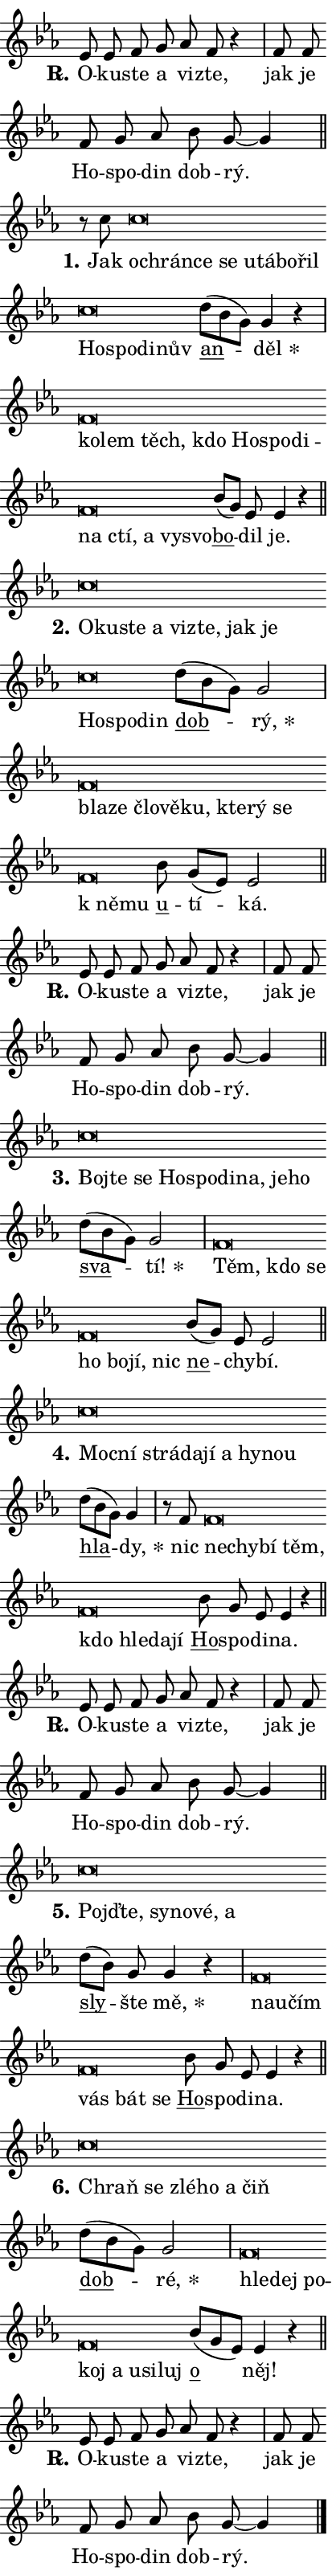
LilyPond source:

\version "2.24.0"
\header { tagline = "" }
\paper {
  indent = 0\cm
  top-margin = 0\cm
  right-margin = 0.13\cm % to fit lyric hyphens
  bottom-margin = 0\cm
  left-margin = 0\cm
  paper-width = 7\cm
  page-breaking = #ly:one-page-breaking
  system-system-spacing.basic-distance = #11
  score-system-spacing.basic-distance = #11
  ragged-last = ##f
}


%% Author: Thomas Morley
%% https://lists.gnu.org/archive/html/lilypond-user/2020-05/msg00002.html
#(define (line-position grob)
"Returns position of @var[grob} in current system:
   @code{'start}, if at first time-step
   @code{'end}, if at last time-step
   @code{'middle} otherwise
"
  (let* ((col (ly:item-get-column grob))
         (ln (ly:grob-object col 'left-neighbor))
         (rn (ly:grob-object col 'right-neighbor))
         (col-to-check-left (if (ly:grob? ln) ln col))
         (col-to-check-right (if (ly:grob? rn) rn col))
         (break-dir-left
           (and
             (ly:grob-property col-to-check-left 'non-musical #f)
             (ly:item-break-dir col-to-check-left)))
         (break-dir-right
           (and
             (ly:grob-property col-to-check-right 'non-musical #f)
             (ly:item-break-dir col-to-check-right))))
        (cond ((eqv? 1 break-dir-left) 'start)
              ((eqv? -1 break-dir-right) 'end)
              (else 'middle))))

#(define (tranparent-at-line-position vctor)
  (lambda (grob)
  "Relying on @code{line-position} select the relevant enry from @var{vctor}.
Used to determine transparency,"
    (case (line-position grob)
      ((end) (not (vector-ref vctor 0)))
      ((middle) (not (vector-ref vctor 1)))
      ((start) (not (vector-ref vctor 2))))))

noteHeadBreakVisibility =
#(define-music-function (break-visibility)(vector?)
"Makes @code{NoteHead}s transparent relying on @var{break-visibility}"
#{
  \override NoteHead.transparent =
    #(tranparent-at-line-position break-visibility)
#})

#(define delete-ledgers-for-transparent-note-heads
  (lambda (grob)
    "Reads whether a @code{NoteHead} is transparent.
If so this @code{NoteHead} is removed from @code{'note-heads} from
@var{grob}, which is supposed to be @code{LedgerLineSpanner}.
As a result ledgers are not printed for this @code{NoteHead}"
    (let* ((nhds-array (ly:grob-object grob 'note-heads))
           (nhds-list
             (if (ly:grob-array? nhds-array)
                 (ly:grob-array->list nhds-array)
                 '()))
           ;; Relies on the transparent-property being done before
           ;; Staff.LedgerLineSpanner.after-line-breaking is executed.
           ;; This is fragile ...
           (to-keep
             (remove
               (lambda (nhd)
                 (ly:grob-property nhd 'transparent #f))
               nhds-list)))
      ;; TODO find a better method to iterate over grob-arrays, similiar
      ;; to filter/remove etc for lists
      ;; For now rebuilt from scratch
      (set! (ly:grob-object grob 'note-heads)  '())
      (for-each
        (lambda (nhd)
          (ly:pointer-group-interface::add-grob grob 'note-heads nhd))
        to-keep))))

squashNotes = {
  \override NoteHead.X-extent = #'(-0.2 . 0.2)
  \override NoteHead.Y-extent = #'(-0.75 . 0)
  \override NoteHead.stencil =
    #(lambda (grob)
       (let ((pos (ly:grob-property grob 'staff-position)))
         (begin
           (if (< pos -7) (display "ERROR: Lower brevis then expected\n") (display "OK: Expected brevis position\n"))
           (if (<= pos -6) ly:text-interface::print ly:note-head::print))))
}
unSquashNotes = {
  \revert NoteHead.X-extent
  \revert NoteHead.Y-extent
  \revert NoteHead.stencil
}

hideNotes = \noteHeadBreakVisibility #begin-of-line-visible
unHideNotes = \noteHeadBreakVisibility #all-visible

% work-around for resetting accidentals
% https://lilypond.org/doc/v2.23/Documentation/notation/displaying-rhythms#unmetered-music
cadenzaMeasure = {
  \cadenzaOff
  \partial 1024 s1024
  \cadenzaOn
}

#(define-markup-command (accent layout props text) (markup?)
  "Underline accented syllable"
  (interpret-markup layout props
    #{\markup \override #'(offset . 4.3) \underline { #text }#}))

responsum = \markup \concat {
  "R" \hspace #-1.05 \path #0.1 #'((moveto 0 0.07) (lineto 0.9 0.8)) \hspace #0.05 "."
}

spaceSize = #0.6828661417322834 % exact space size for TeX Gyre Schola

\layout {
  \context {
    \Staff
    \remove "Time_signature_engraver"
    \override LedgerLineSpanner.after-line-breaking = #delete-ledgers-for-transparent-note-heads
  }
  \context {
    \Lyrics {
      \override LyricSpace.minimum-distance = \spaceSize
      \override LyricText.font-name = #"TeX Gyre Schola"
      \override LyricText.font-size = 1
      \override StanzaNumber.font-name = #"TeX Gyre Schola Bold"
      \override StanzaNumber.font-size = 1
    }
  }
  \context {
    \Score 
    \override NoteHead.text =
      #(lambda (grob) 
        (let ((pos (ly:grob-property grob 'staff-position)))
          #{\markup {
            \combine
              \halign #-0.55 \raise #(if (= pos -6) 0 0.5) \override #'(thickness . 2) \draw-line #'(3.2 . 0)
              \musicglyph "noteheads.sM1"
          }#}))
  }
}

% magnetic-lyrics.ily
%
%   written by
%     Jean Abou Samra <jean@abou-samra.fr>
%     Werner Lemberg <wl@gnu.org>
%
%   adapted by
%     Jiri Hon <jiri.hon@gmail.com>
%
% Version 2022-Apr-15

% https://www.mail-archive.com/lilypond-user@gnu.org/msg149350.html

#(define (Left_hyphen_pointer_engraver context)
   "Collect syllable-hyphen-syllable occurrences in lyrics and store
them in properties.  This engraver only looks to the left.  For
example, if the lyrics input is @code{foo -- bar}, it does the
following.

@itemize @bullet
@item
Set the @code{text} property of the @code{LyricHyphen} grob between
@q{foo} and @q{bar} to @code{foo}.

@item
Set the @code{left-hyphen} property of the @code{LyricText} grob with
text @q{foo} to the @code{LyricHyphen} grob between @q{foo} and
@q{bar}.
@end itemize

Use this auxiliary engraver in combination with the
@code{lyric-@/text::@/apply-@/magnetic-@/offset!} hook."
   (let ((hyphen #f)
         (text #f))
     (make-engraver
      (acknowledgers
       ((lyric-syllable-interface engraver grob source-engraver)
        (set! text grob)))
      (end-acknowledgers
       ((lyric-hyphen-interface engraver grob source-engraver)
        ;(when (not (grob::has-interface grob 'lyric-space-interface))
          (set! hyphen grob)));)
      ((stop-translation-timestep engraver)
       (when (and text hyphen)
         (ly:grob-set-object! text 'left-hyphen hyphen))
       (set! text #f)
       (set! hyphen #f)))))

#(define (lyric-text::apply-magnetic-offset! grob)
   "If the space between two syllables is less than the value in
property @code{LyricText@/.details@/.squash-threshold}, move the right
syllable to the left so that it gets concatenated with the left
syllable.

Use this function as a hook for
@code{LyricText@/.after-@/line-@/breaking} if the
@code{Left_@/hyphen_@/pointer_@/engraver} is active."
   (let ((hyphen (ly:grob-object grob 'left-hyphen #f)))
     (when hyphen
       (let ((left-text (ly:spanner-bound hyphen LEFT)))
         (when (grob::has-interface left-text 'lyric-syllable-interface)
           (let* ((common (ly:grob-common-refpoint grob left-text X))
                  (this-x-ext (ly:grob-extent grob common X))
                  (left-x-ext
                   (begin
                     ;; Trigger magnetism for left-text.
                     (ly:grob-property left-text 'after-line-breaking)
                     (ly:grob-extent left-text common X)))
                  ;; `delta` is the gap width between two syllables.
                  (delta (- (interval-start this-x-ext)
                            (interval-end left-x-ext)))
                  (details (ly:grob-property grob 'details))
                  (threshold (assoc-get 'squash-threshold details 0.2)))
             (when (< delta threshold)
               (let* (;; We have to manipulate the input text so that
                      ;; ligatures crossing syllable boundaries are not
                      ;; disabled.  For languages based on the Latin
                      ;; script this is essentially a beautification.
                      ;; However, for non-Western scripts it can be a
                      ;; necessity.
                      (lt (ly:grob-property left-text 'text))
                      (rt (ly:grob-property grob 'text))
                      (is-space (grob::has-interface hyphen 'lyric-space-interface))
                      (space (if is-space " " ""))
                      (extra-delta (if is-space spaceSize 0))
                      ;; Append new syllable.
                      (ltrt-space (if (and (string? lt) (string? rt))
                                (string-append lt space rt)
                                (make-concat-markup (list lt space rt))))
                      ;; Right-align `ltrt` to the right side.
                      (ltrt-space-markup (grob-interpret-markup
                               grob
                               (make-translate-markup
                                (cons (interval-length this-x-ext) 0)
                                (make-right-align-markup ltrt-space)))))
                 (begin
                   ;; Don't print `left-text`.
                   (ly:grob-set-property! left-text 'stencil #f)
                   ;; Set text and stencil (which holds all collected
                   ;; syllables so far) and shift it to the left.
                   (ly:grob-set-property! grob 'text ltrt-space)
                   (ly:grob-set-property! grob 'stencil ltrt-space-markup)
                   (ly:grob-translate-axis! grob (- (- delta extra-delta)) X))))))))))


#(define (lyric-hyphen::displace-bounds-first grob)
   ;; Make very sure this callback isn't triggered too early.
   (let ((left (ly:spanner-bound grob LEFT))
         (right (ly:spanner-bound grob RIGHT)))
     (ly:grob-property left 'after-line-breaking)
     (ly:grob-property right 'after-line-breaking)
     (ly:lyric-hyphen::print grob)))

squashThreshold = #0.4

\layout {
  \context {
    \Lyrics
    \consists #Left_hyphen_pointer_engraver
    \override LyricText.after-line-breaking =
      #lyric-text::apply-magnetic-offset!
    \override LyricHyphen.stencil = #lyric-hyphen::displace-bounds-first
    \override LyricText.details.squash-threshold = \squashThreshold
    \override LyricHyphen.minimum-distance = 0
    \override LyricHyphen.minimum-length = \squashThreshold
  }
}

squashText = \override LyricText.details.squash-threshold = 9999
unSquashText = \override LyricText.details.squash-threshold = \squashThreshold

leftText = \override LyricText.self-alignment-X = #LEFT
unLeftText = \revert LyricText.self-alignment-X

starOffset = #(lambda (grob) 
                (let ((x_offset (ly:self-alignment-interface::aligned-on-x-parent grob)))
                  (if (= x_offset 0) 0 (+ x_offset 1.2))))

star = #(define-music-function (syllable)(string?)
"Append star separator at the end of a syllable"
#{
  \once \override LyricText.X-offset = #starOffset
  \lyricmode { \markup {
    #syllable
    \override #'((font-name . "TeX Gyre Schola Bold")) \hspace #0.2 \lower #0.65 \larger "*"
  } }
#})

starAccent = #(define-music-function (syllable)(string?)
"Append star separator at the end of a syllable and make accent"
#{
  \once \override LyricText.X-offset = #starOffset
  \lyricmode { \markup {
    \accent #syllable
    \override #'((font-name . "TeX Gyre Schola Bold")) \hspace #0.2 \lower #0.65 \larger "*"
  } }
#})

breath = #(define-music-function (syllable)(string?)
"Append breathing indicator at the end of a syllable"
#{
  \lyricmode { \markup { #syllable "+" } }
#})

optionalBreath = #(define-music-function (syllable)(string?)
"Append optional breathing indicator at the end of a syllable"
#{
  \lyricmode { \markup { #syllable "(+)" } }
#})


\score {
    <<
        \new Voice = "melody" { \cadenzaOn \key es \major \relative { es'8 es f g as f r4 \cadenzaMeasure \bar "|" f8 f \bar "" f g as \bar "" bes g~ g4 \cadenzaMeasure \bar "||" \break } }
        \new Lyrics \lyricsto "melody" { \lyricmode { \set stanza = \responsum
O -- ku -- ste a vi -- zte, jak je Ho -- spo -- din dob -- rý. } }
    >>
    \layout {}
}

\score {
    <<
        \new Voice = "melody" { \cadenzaOn \key es \major \relative { r8 c''8 \squashNotes c\breve*1/16 \hideNotes \breve*1/16 \bar "" \breve*1/16 \bar "" \breve*1/16 \bar "" \breve*1/16 \bar "" \breve*1/16 \bar "" \breve*1/16 \bar "" \breve*1/16 \bar "" \breve*1/16 \bar "" \breve*1/16 \bar "" \breve*1/16 \breve*1/16 \bar "" \unHideNotes \unSquashNotes \bar "" d8[( bes g)] g4 r \cadenzaMeasure \bar "|" \squashNotes f\breve*1/16 \hideNotes \breve*1/16 \bar "" \breve*1/16 \bar "" \breve*1/16 \bar "" \breve*1/16 \bar "" \breve*1/16 \bar "" \breve*1/16 \bar "" \breve*1/16 \bar "" \breve*1/16 \bar "" \breve*1/16 \bar "" \breve*1/16 \breve*1/16 \bar "" \unHideNotes \unSquashNotes \bar "" bes8[( g)] es es4 r \cadenzaMeasure \bar "||" \break } }
        \new Lyrics \lyricsto "melody" { \lyricmode { \set stanza = "1."
Jak \leftText o -- \squashText chrán -- ce se u -- tá -- bo -- řil Ho -- spo -- di -- nův \unLeftText \unSquashText \markup \accent an -- \star děl \leftText ko -- \squashText lem těch, kdo Ho -- spo -- di -- na ctí, a vy -- svo -- \unLeftText \unSquashText \markup \accent bo -- dil je. } }
    >>
    \layout {}
}

\score {
    <<
        \new Voice = "melody" { \cadenzaOn \key es \major \relative { \squashNotes c''\breve*1/16 \hideNotes \breve*1/16 \bar "" \breve*1/16 \bar "" \breve*1/16 \bar "" \breve*1/16 \bar "" \breve*1/16 \bar "" \breve*1/16 \bar "" \breve*1/16 \bar "" \breve*1/16 \bar "" \breve*1/16 \breve*1/16 \bar "" \unHideNotes \unSquashNotes \bar "" d8[( bes g)] g2 \cadenzaMeasure \bar "|" \squashNotes f\breve*1/16 \hideNotes \breve*1/16 \bar "" \breve*1/16 \bar "" \breve*1/16 \bar "" \breve*1/16 \bar "" \breve*1/16 \bar "" \breve*1/16 \bar "" \breve*1/16 \bar "" \breve*1/16 \breve*1/16 \bar "" \unHideNotes \unSquashNotes \bar "" bes8 g[( es)] es2 \cadenzaMeasure \bar "||" \break } }
        \new Lyrics \lyricsto "melody" { \lyricmode { \set stanza = "2."
\leftText O -- \squashText ku -- ste a vi -- zte, jak je Ho -- spo -- din \unLeftText \unSquashText \markup \accent dob -- \star rý, \leftText bla -- \squashText ze člo -- vě -- ku, kte -- rý se "k ně" -- mu \unLeftText \unSquashText \markup \accent u -- tí -- ká. } }
    >>
    \layout {}
}

\score {
    <<
        \new Voice = "melody" { \cadenzaOn \key es \major \relative { es'8 es f g as f r4 \cadenzaMeasure \bar "|" f8 f \bar "" f g as \bar "" bes g~ g4 \cadenzaMeasure \bar "||" \break } }
        \new Lyrics \lyricsto "melody" { \lyricmode { \set stanza = \responsum
O -- ku -- ste a vi -- zte, jak je Ho -- spo -- din dob -- rý. } }
    >>
    \layout {}
}

\score {
    <<
        \new Voice = "melody" { \cadenzaOn \key es \major \relative { \squashNotes c''\breve*1/16 \hideNotes \breve*1/16 \bar "" \breve*1/16 \bar "" \breve*1/16 \bar "" \breve*1/16 \bar "" \breve*1/16 \bar "" \breve*1/16 \bar "" \breve*1/16 \breve*1/16 \bar "" \unHideNotes \unSquashNotes \bar "" d8[( bes g)] g2 \cadenzaMeasure \bar "|" \squashNotes f\breve*1/16 \hideNotes \breve*1/16 \bar "" \breve*1/16 \bar "" \breve*1/16 \bar "" \breve*1/16 \bar "" \breve*1/16 \breve*1/16 \bar "" \unHideNotes \unSquashNotes \bar "" bes8[( g)] es es2 \cadenzaMeasure \bar "||" \break } }
        \new Lyrics \lyricsto "melody" { \lyricmode { \set stanza = "3."
\leftText Boj -- \squashText te se Ho -- spo -- di -- na, je -- ho \unLeftText \unSquashText \markup \accent sva -- \star tí! \leftText Těm, \squashText kdo se ho bo -- jí, nic \unLeftText \unSquashText \markup \accent ne -- chy -- bí. } }
    >>
    \layout {}
}

\score {
    <<
        \new Voice = "melody" { \cadenzaOn \key es \major \relative { \squashNotes c''\breve*1/16 \hideNotes \breve*1/16 \bar "" \breve*1/16 \bar "" \breve*1/16 \bar "" \breve*1/16 \bar "" \breve*1/16 \bar "" \breve*1/16 \breve*1/16 \bar "" \unHideNotes \unSquashNotes \bar "" d8[( bes g)] g4 \cadenzaMeasure \bar "|" r8 f8 \squashNotes f\breve*1/16 \hideNotes \breve*1/16 \bar "" \breve*1/16 \bar "" \breve*1/16 \bar "" \breve*1/16 \bar "" \breve*1/16 \bar "" \breve*1/16 \breve*1/16 \bar "" \unHideNotes \unSquashNotes \bar "" bes8 g es es4 r \cadenzaMeasure \bar "||" \break } }
        \new Lyrics \lyricsto "melody" { \lyricmode { \set stanza = "4."
\leftText Moc -- \squashText ní strá -- da -- jí a hy -- nou \unLeftText \unSquashText \markup \accent hla -- \star dy, nic \leftText ne -- \squashText chy -- bí těm, kdo hle -- da -- jí \unLeftText \unSquashText \markup \accent Ho -- spo -- di -- na. } }
    >>
    \layout {}
}

\score {
    <<
        \new Voice = "melody" { \cadenzaOn \key es \major \relative { es'8 es f g as f r4 \cadenzaMeasure \bar "|" f8 f \bar "" f g as \bar "" bes g~ g4 \cadenzaMeasure \bar "||" \break } }
        \new Lyrics \lyricsto "melody" { \lyricmode { \set stanza = \responsum
O -- ku -- ste a vi -- zte, jak je Ho -- spo -- din dob -- rý. } }
    >>
    \layout {}
}

\score {
    <<
        \new Voice = "melody" { \cadenzaOn \key es \major \relative { \squashNotes c''\breve*1/16 \hideNotes \breve*1/16 \bar "" \breve*1/16 \bar "" \breve*1/16 \bar "" \breve*1/16 \breve*1/16 \bar "" \unHideNotes \unSquashNotes \bar "" d8[( bes)] g g4 r \cadenzaMeasure \bar "|" \squashNotes f\breve*1/16 \hideNotes \breve*1/16 \bar "" \breve*1/16 \bar "" \breve*1/16 \bar "" \breve*1/16 \breve*1/16 \bar "" \unHideNotes \unSquashNotes \bar "" bes8 g es es4 r \cadenzaMeasure \bar "||" \break } }
        \new Lyrics \lyricsto "melody" { \lyricmode { \set stanza = "5."
\leftText Pojď -- \squashText te, sy -- no -- vé, a \unLeftText \unSquashText \markup \accent sly -- šte \star mě, \leftText na -- \squashText u -- čím vás bát se \unLeftText \unSquashText \markup \accent Ho -- spo -- di -- na. } }
    >>
    \layout {}
}

\score {
    <<
        \new Voice = "melody" { \cadenzaOn \key es \major \relative { \squashNotes c''\breve*1/16 \hideNotes \breve*1/16 \bar "" \breve*1/16 \bar "" \breve*1/16 \bar "" \breve*1/16 \breve*1/16 \bar "" \unHideNotes \unSquashNotes \bar "" d8[( bes g)] g2 \cadenzaMeasure \bar "|" \squashNotes f\breve*1/16 \hideNotes \breve*1/16 \bar "" \breve*1/16 \bar "" \breve*1/16 \bar "" \breve*1/16 \bar "" \breve*1/16 \bar "" \breve*1/16 \breve*1/16 \bar "" \unHideNotes \unSquashNotes \bar "" bes8[( g es)] es4 r \cadenzaMeasure \bar "||" \break } }
        \new Lyrics \lyricsto "melody" { \lyricmode { \set stanza = "6."
\leftText Chraň \squashText se zlé -- ho a čiň \unLeftText \unSquashText \markup \accent dob -- \star ré, \leftText hle -- \squashText dej po -- koj a u -- si -- luj \unLeftText \unSquashText \markup \accent o něj! } }
    >>
    \layout {}
}

\score {
    <<
        \new Voice = "melody" { \cadenzaOn \key es \major \relative { es'8 es f g as f r4 \cadenzaMeasure \bar "|" f8 f \bar "" f g as \bar "" bes g~ g4 \cadenzaMeasure \bar "||" \break } \bar "|." }
        \new Lyrics \lyricsto "melody" { \lyricmode { \set stanza = \responsum
O -- ku -- ste a vi -- zte, jak je Ho -- spo -- din dob -- rý. } }
    >>
    \layout {}
}
